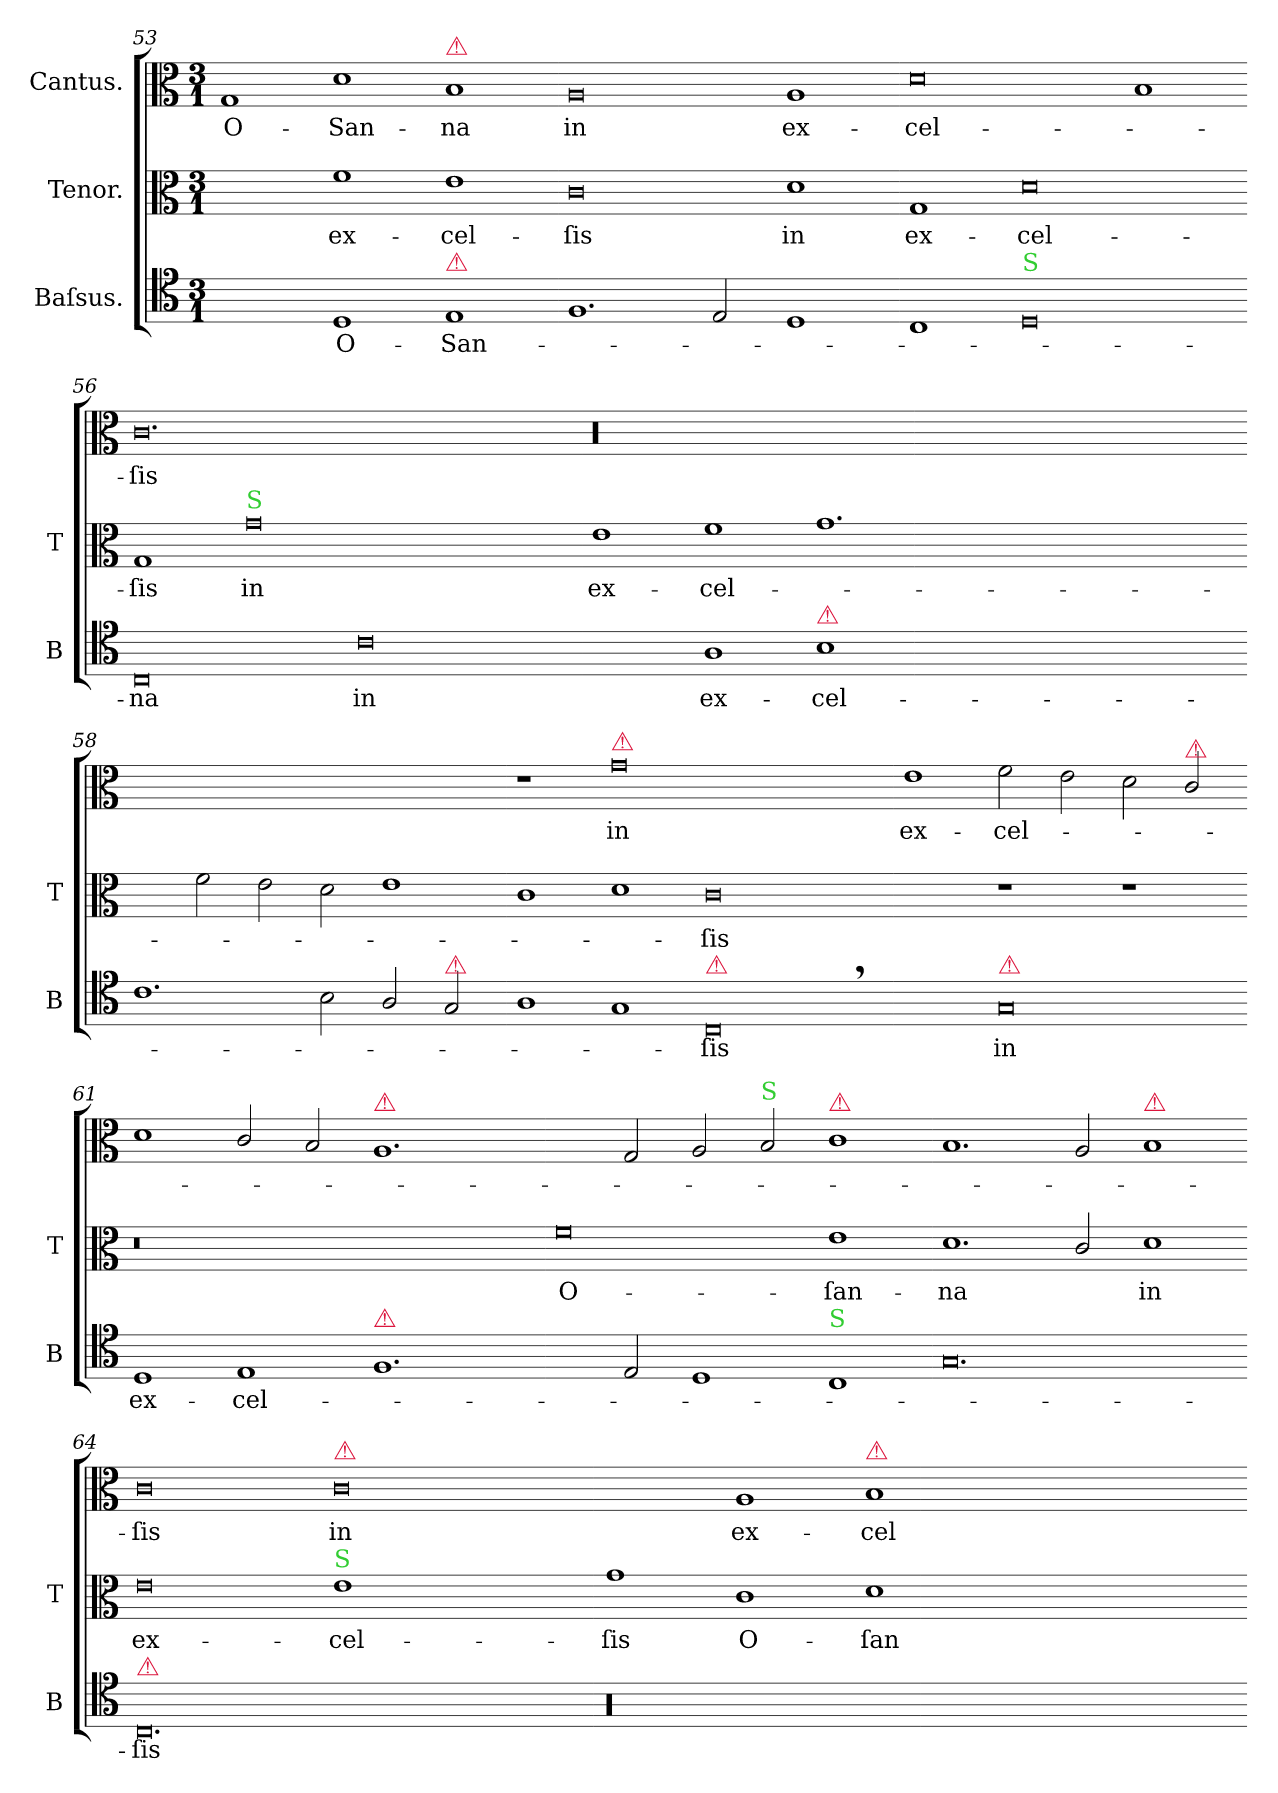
**kern	**text	**kern	**text	**kern	**text
*part3	*part3	*part2	*part2	*part1	*part1
*staff3	*staff3	*staff2	*staff2	*staff1	*staff1
*I"Baſsus.	*	*I"Tenor.	*	*I"Cantus.	*
*I'B	*	*I'T	*	*	*
*clefC4	*	*clefC3	*	*clefC3	*
*k[]	*	*k[]	*	*k[]	*
*M3/1	*	*M3/1	*	*M3/1	*
=53	=53	=53	=53	=53	=53
!	!	!	!	!	!LO:LY:i
1ryy	.	1ryy	.	1G	O-
!	!	!	!	!	!LO:LY:i
1D	O-	1f	ex-	1d	-San-
!	!	!	!	!LO:TX:a:color=crimson:t=⚠	!
!LO:TX:a:color=crimson:t=⚠	!	!	!	!	!
!	!	!	!	!	!LO:LY:i
1E	-San-	1e	-cel-	1B	-na
=54-	=54-	=54-	=54-	=54-	=54-
!	!	!	!	!	!LO:LY:i
1.F	.	0c	-ſis	0A	in
2E/	.	.	.	.	.
!	!	!	!	!	!LO:LY:i
1D	.	1d	in	1A	ex-
=55-	=55-	=55-	=55-	=55-	=55-
!	!	!	!	!	!LO:LY:i
1C	.	1G	ex-	0d	-cel-
!LO:TX:a:color=limegreen:t=S	!	!	!	!	!
0D	.	0d	-cel-	.	.
.	.	.	.	1B	.
=56-	=56-	=56-	=56-	=56-	=56-
!	!	!	!	!	!LO:LY:i
0C	na	1G	-ſis	0.c	-ſis
!	!	!LO:TX:a:color=limegreen:t=S	!	!	!
.	.	0g	in	.	.
0c	in	.	.	.	.
.	.	1ryy	.	1ryy	.
=57-	=57-	=57-	=57-	=57-	=57-
1ryy	.	1e	ex-	00.r	.
1A	ex-	1f	-cel-	.	.
!LO:TX:a:color=crimson:t=⚠	!	!	!	!	!
1B	-cel-	1.g	.	.	.
0.ryy	.	.	.	.	.
.	.	0ryy	.	.	.
.	.	2ryy	.	.	.
=58-	=58-	=58-	=58-	=58-	=58-
1.c	.	2ryy	.	0.ryy	.
.	.	2f\	.	.	.
.	.	2e\	.	.	.
2B\	.	2d\	.	.	.
2A/	.	1e	.	.	.
!LO:TX:a:color=crimson:t=⚠	!	!	!	!	!
2G/	.	.	.	.	.
=59-	=59-	=59-	=59-	=59-	=59-
1A	.	1c	.	1r	.
!	!	!	!	!LO:TX:a:color=crimson:t=⚠	!
1G	.	1d	.	0g	in
!LO:TX:a:color=crimson:t=⚠	!	!	!	!	!
0C,<	-ſis	0c	-ſis	.	.
.	.	.	.	1ryy	.
=60-	=60-	=60-	=60-	=60-	=60-
1ryy	.	1ryy	.	1e	ex-
!LO:TX:a:color=crimson:t=⚠	!	!	!	!	!
0G	in	1r	.	2f\	-cel-
.	.	.	.	2e\	.
.	.	1r	.	2d\	.
!	!	!	!	!LO:TX:a:color=crimson:t=⚠	!
.	.	.	.	2c/	.
=61-	=61-	=61-	=61-	=61-	=61-
1D	ex-	0.r	.	1d	.
1E	-cel-	.	.	2c/	.
.	.	.	.	2B/	.
!	!	!	!	!LO:TX:a:color=crimson:t=⚠	!
!LO:TX:a:color=crimson:t=⚠	!	!	!	!	!
1.F	.	.	.	1.A	.
.	.	2ryy	.	.	.
=62-	=62-	=62-	=62-	=62-	=62-
!	!	!	!LO:LY:i	!	!
2ryy	.	0f	O-	2ryy	.
2E/	.	.	.	2G/	.
1D	.	.	.	2A/	.
!	!	!	!	!LO:TX:a:color=limegreen:t=S	!
.	.	.	.	2B/	.
!	!	!	!	!LO:TX:a:color=crimson:t=⚠	!
!LO:TX:a:color=limegreen:t=S	!	!	!	!	!
!	!	!	!LO:LY:i	!	!
1C	.	1e	-ſan-	1c	.
=63-	=63-	=63-	=63-	=63-	=63-
!	!	!	!LO:LY:i	!	!
0.G	.	1.d	na	1.B	.
.	.	2c/	.	2A/	.
!	!	!	!	!LO:TX:a:color=crimson:t=⚠	!
!	!	!	!LO:LY:i	!	!
.	.	1d	in	1B	.
=64-	=64-	=64-	=64-	=64-	=64-
!LO:TX:a:color=crimson:t=⚠	!	!	!	!	!
!	!	!	!LO:LY:i	!	!
0.C	-ſis	0e	ex-	0c	ſis
!	!	!	!	!LO:TX:a:color=crimson:t=⚠	!
!	!	!LO:TX:a:color=limegreen:t=S	!	!	!
!	!	!	!LO:LY:i	!	!
.	.	1e	-cel-	0c	in
1ryy	.	1ryy	.	.	.
=65-	=65-	=65-	=65-	=65-	=65-
!	!	!	!LO:LY:i	!	!
00.r	.	1g	-ſis	1ryy	.
.	.	1c	O-	1A	ex-
!	!	!	!	!LO:TX:a:color=crimson:t=⚠	!
.	.	1d	-ſan-	1B	-cel-
.	.	0.ryy	.	0.ryy	.
=-	=-	=-	=-	=-	=-
*-	*-	*-	*-	*-	*-
